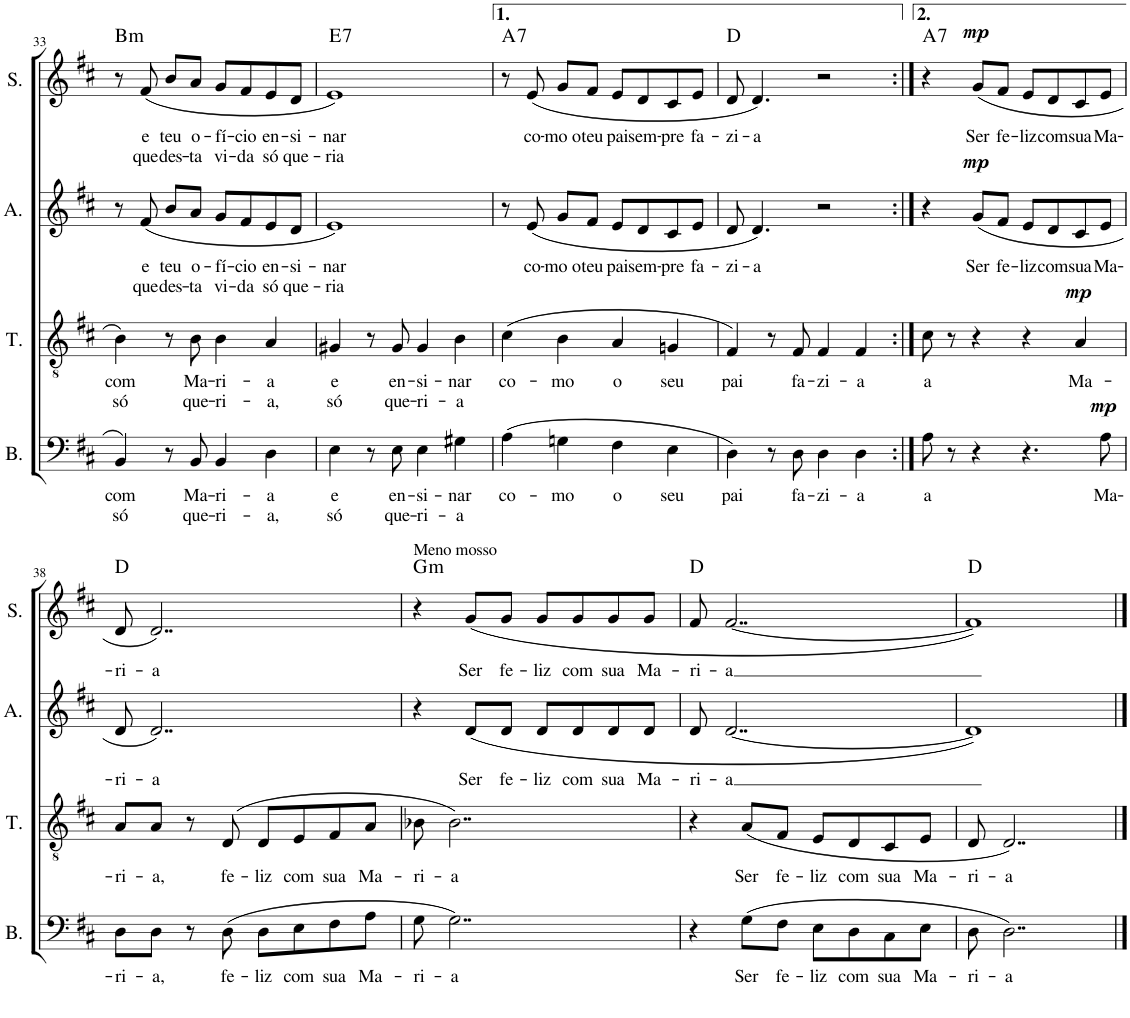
**kern	**text	**text	**dynam	**kern	**text	**text	**dynam	**kern	**text	**text	**dynam	**kern	**text	**text	**dynam	**harte
*part4	*part4	*part4	*part4	*part3	*part3	*part3	*part3	*part2	*part2	*part2	*part2	*part1	*part1	*part1	*part1	*part1
*staff4	*staff4	*staff4	*staff4	*staff3	*staff3	*staff3	*staff3	*staff2	*staff2	*staff2	*staff2	*staff1	*staff1	*staff1	*staff1	*
*I"Bass	*	*	*	*I"Tenor	*	*	*	*I"Alto	*	*	*	*I"Soprano	*	*	*	*
*I'B.	*	*	*	*I'T.	*	*	*	*I'A.	*	*	*	*I'S.	*	*	*	*
!!LO:PB:g=z
*clefF4	*	*	*	*clefGv2	*	*	*	*clefG2	*	*	*	*clefG2	*	*	*	*
*k[f#c#]	*	*	*	*k[f#c#]	*	*	*	*k[f#c#]	*	*	*	*k[f#c#]	*	*	*	*
*M4/4	*	*	*	*M4/4	*	*	*	*M4/4	*	*	*	*M4/4	*	*	*	*
=33	=33	=33	=33	=33	=33	=33	=33	=33	=33	=33	=33	=33	=33	=33	=33	=33
!	!LO:LY:b	!LO:LY:b	!	!	!LO:LY:b	!LO:LY:b	!	!	!	!	!	!	!	!	!	!LO:H:kt=m
4BB/	com	só	.	4B\	com	só	.	8r	.	.	.	8r	.	.	.	B:min
!	!	!	!	!	!	!	!	!	!LO:LY:b	!LO:LY:b	!	!	!LO:LY:b	!LO:LY:b	!	!
.	.	.	.	.	.	.	.	(8f#/	e	que	.	(8f#/	e	que	.	.
!	!	!	!	!	!	!	!	!	!LO:LY:b	!LO:LY:b	!	!	!LO:LY:b	!LO:LY:b	!	!
8r	.	.	.	8r	.	.	.	8b/L	teu	des-	.	8b/L	teu	des-	.	.
!	!LO:LY:b	!LO:LY:b	!	!	!LO:LY:b	!LO:LY:b	!	!	!LO:LY:b	!LO:LY:b	!	!	!LO:LY:b	!LO:LY:b	!	!
8BB/	Ma-	que-	.	8B\	Ma-	que-	.	8a/J	o-	-ta	.	8a/J	o-	-ta	.	.
!	!LO:LY:b	!LO:LY:b	!	!	!LO:LY:b	!LO:LY:b	!	!	!LO:LY:b	!LO:LY:b	!	!	!LO:LY:b	!LO:LY:b	!	!
4BB/	-ri-	-ri-	.	4B\	-ri-	-ri-	.	8g/L	-fí-	vi-	.	8g/L	-fí-	vi-	.	.
!	!	!	!	!	!	!	!	!	!LO:LY:b	!LO:LY:b	!	!	!LO:LY:b	!LO:LY:b	!	!
.	.	.	.	.	.	.	.	8f#/	-cio	-da	.	8f#/	-cio	-da	.	.
!	!LO:LY:b	!LO:LY:b	!	!	!LO:LY:b	!LO:LY:b	!	!	!LO:LY:b	!LO:LY:b	!	!	!LO:LY:b	!LO:LY:b	!	!
4D\	-a	-a,	.	4A/	-a	-a,	.	8e/	en-	só	.	8e/	en-	só	.	.
!	!	!	!	!	!	!	!	!	!LO:LY:b	!LO:LY:b	!	!	!LO:LY:b	!LO:LY:b	!	!
.	.	.	.	.	.	.	.	8d/J	-si-	que-	.	8d/J	-si-	que-	.	.
=34	=34	=34	=34	=34	=34	=34	=34	=34	=34	=34	=34	=34	=34	=34	=34	=34
!	!LO:LY:b	!LO:LY:b	!	!	!LO:LY:b	!LO:LY:b	!	!	!LO:LY:b	!LO:LY:b	!	!	!LO:LY:b	!LO:LY:b	!	!LO:H:kt=7
4E\	e	só	.	4G#X/	e	só	.	1e)	-nar	-ria	.	1e)	-nar	-ria	.	E:7
8r	.	.	.	8r	.	.	.	.	.	.	.	.	.	.	.	.
!	!LO:LY:b	!LO:LY:b	!	!	!LO:LY:b	!LO:LY:b	!	!	!	!	!	!	!	!	!	!
8E\	en-	que-	.	8G#/	en-	que-	.	.	.	.	.	.	.	.	.	.
!	!LO:LY:b	!LO:LY:b	!	!	!LO:LY:b	!LO:LY:b	!	!	!	!	!	!	!	!	!	!
4E\	-si-	-ri-	.	4G#/	-si-	-ri-	.	.	.	.	.	.	.	.	.	.
!	!LO:LY:b	!LO:LY:b	!	!	!LO:LY:b	!LO:LY:b	!	!	!	!	!	!	!	!	!	!
4G#X\	-nar	-a	.	4B\	-nar	-a	.	.	.	.	.	.	.	.	.	.
=35	=35	=35	=35	=35	=35	=35	=35	=35	=35	=35	=35	=35	=35	=35	=35	=35
!	!LO:LY:b	!	!	!	!LO:LY:b	!	!	!	!	!	!	!	!	!	!	!LO:H:kt=7
(4A\	co-	.	.	(4c#\	co-	.	.	8r	.	.	.	8r	.	.	.	A:7
!	!	!	!	!	!	!	!	!	!LO:LY:b	!	!	!	!LO:LY:b	!	!	!
.	.	.	.	.	.	.	.	(8e/	co-	.	.	(8e/	co-	.	.	.
!	!LO:LY:b	!	!	!	!LO:LY:b	!	!	!	!LO:LY:b	!	!	!	!LO:LY:b	!	!	!
4Gn\	-mo	.	.	4B\	-mo	.	.	8g/L	-mo o	.	.	8g/L	-mo o	.	.	.
!	!	!	!	!	!	!	!	!	!LO:LY:b	!	!	!	!LO:LY:b	!	!	!
.	.	.	.	.	.	.	.	8f#/J	teu	.	.	8f#/J	teu	.	.	.
!	!LO:LY:b	!	!	!	!LO:LY:b	!	!	!	!LO:LY:b	!	!	!	!LO:LY:b	!	!	!
4F#\	o	.	.	4A/	o	.	.	8e/L	pai	.	.	8e/L	pai	.	.	.
!	!	!	!	!	!	!	!	!	!LO:LY:b	!	!	!	!LO:LY:b	!	!	!
.	.	.	.	.	.	.	.	8d/	sem-	.	.	8d/	sem-	.	.	.
!	!LO:LY:b	!	!	!	!LO:LY:b	!	!	!	!LO:LY:b	!	!	!	!LO:LY:b	!	!	!
4E\	seu	.	.	4Gn/	seu	.	.	8c#/	-pre	.	.	8c#/	-pre	.	.	.
!	!	!	!	!	!	!	!	!	!LO:LY:b	!	!	!	!LO:LY:b	!	!	!
.	.	.	.	.	.	.	.	8e/J	fa-	.	.	8e/J	fa-	.	.	.
=36	=36	=36	=36	=36	=36	=36	=36	=36	=36	=36	=36	=36	=36	=36	=36	=36
!	!LO:LY:b	!	!	!	!LO:LY:b	!	!	!	!LO:LY:b	!	!	!	!LO:LY:b	!	!	!
4D\)	pai	.	.	4F#/)	pai	.	.	8d/	-zi-	.	.	8d/	-zi-	.	.	D:maj
!	!	!	!	!	!	!	!	!	!LO:LY:b	!	!	!	!LO:LY:b	!	!	!
.	.	.	.	.	.	.	.	4.d/)	-a	.	.	4.d/)	-a	.	.	.
8r	.	.	.	8r	.	.	.	.	.	.	.	.	.	.	.	.
!	!LO:LY:b	!	!	!	!LO:LY:b	!	!	!	!	!	!	!	!	!	!	!
8D\	fa-	.	.	8F#/	fa-	.	.	.	.	.	.	.	.	.	.	.
!	!LO:LY:b	!	!	!	!LO:LY:b	!	!	!	!	!	!	!	!	!	!	!
4D\	-zi-	.	.	4F#/	-zi-	.	.	2r	.	.	.	2r	.	.	.	.
!	!LO:LY:b	!	!	!	!LO:LY:b	!	!	!	!	!	!	!	!	!	!	!
4D\	-a	.	.	4F#/	-a	.	.	.	.	.	.	.	.	.	.	.
=37:|!	=37:|!	=37:|!	=37:|!	=37:|!	=37:|!	=37:|!	=37:|!	=37:|!	=37:|!	=37:|!	=37:|!	=37:|!	=37:|!	=37:|!	=37:|!	=37:|!
!	!LO:LY:b	!	!	!	!LO:LY:b	!	!	!	!	!	!	!	!	!	!	!LO:H:kt=7
8A\	a	.	.	8c#\	a	.	.	4r	.	.	.	4r	.	.	.	A:7
8r	.	.	.	8r	.	.	.	.	.	.	.	.	.	.	.	.
!	!	!	!	!	!	!	!	!	!LO:LY:b	!	!LO:DY:a	!	!LO:LY:b	!	!LO:DY:a	!
4r	.	.	.	4r	.	.	.	(8g/L	Ser	.	mp	(8g/L	Ser	.	mp	.
!	!	!	!	!	!	!	!	!	!LO:LY:b	!	!	!	!LO:LY:b	!	!	!
.	.	.	.	.	.	.	.	8f#/J	fe-	.	.	8f#/J	fe-	.	.	.
!	!	!	!	!	!	!	!	!	!LO:LY:b	!	!	!	!LO:LY:b	!	!	!
4.r	.	.	.	4r	.	.	.	8e/L	-liz	.	.	8e/L	-liz	.	.	.
!	!	!	!	!	!	!	!	!	!LO:LY:b	!	!	!	!LO:LY:b	!	!	!
.	.	.	.	.	.	.	.	8d/	com	.	.	8d/	com	.	.	.
!	!	!	!	!	!LO:LY:b	!	!LO:DY:a	!	!LO:LY:b	!	!	!	!LO:LY:b	!	!	!
.	.	.	.	4A/	Ma-	.	mp	8c#/	sua	.	.	8c#/	sua	.	.	.
!	!LO:LY:b	!	!LO:DY:a	!	!	!	!	!	!LO:LY:b	!	!	!	!LO:LY:b	!	!	!
8A\	Ma-	.	mp	.	.	.	.	8e/J	Ma-	.	.	8e/J	Ma-	.	.	.
!!LO:LB:g=z
=38	=38	=38	=38	=38	=38	=38	=38	=38	=38	=38	=38	=38	=38	=38	=38	=38
!	!LO:LY:b	!	!	!	!LO:LY:b	!	!	!	!LO:LY:b	!	!	!	!LO:LY:b	!	!	!
8D\L	-ri-	.	.	8A/L	-ri-	.	.	8d/	-ri-	.	.	8d/	-ri-	.	.	D:maj
!	!LO:LY:b	!	!	!	!LO:LY:b	!	!	!	!LO:LY:b	!	!	!	!LO:LY:b	!	!	!
8D\J	-a,	.	.	8A/J	-a,	.	.	2..d/)	-a	.	.	2..d/)	-a	.	.	.
8r	.	.	.	8r	.	.	.	.	.	.	.	.	.	.	.	.
!	!LO:LY:b	!	!	!	!LO:LY:b	!	!	!	!	!	!	!	!	!	!	!
(8D\	fe-	.	.	(>8D/	fe-	.	.	.	.	.	.	.	.	.	.	.
!	!LO:LY:b	!	!	!	!LO:LY:b	!	!	!	!	!	!	!	!	!	!	!
8D\L	-liz	.	.	8D/L	-liz	.	.	.	.	.	.	.	.	.	.	.
!	!LO:LY:b	!	!	!	!LO:LY:b	!	!	!	!	!	!	!	!	!	!	!
8E\	com	.	.	8E/	com	.	.	.	.	.	.	.	.	.	.	.
!	!LO:LY:b	!	!	!	!LO:LY:b	!	!	!	!	!	!	!	!	!	!	!
8F#\	sua	.	.	8F#/	sua	.	.	.	.	.	.	.	.	.	.	.
!	!LO:LY:b	!	!	!	!LO:LY:b	!	!	!	!	!	!	!	!	!	!	!
8A\J	Ma-	.	.	8A/J	Ma-	.	.	.	.	.	.	.	.	.	.	.
=39	=39	=39	=39	=39	=39	=39	=39	=39	=39	=39	=39	=39	=39	=39	=39	=39
!	!	!	!	!	!	!	!	!	!	!	!	!LO:TX:a:t=Meno mosso	!	!	!	!
!	!LO:LY:b	!	!	!	!LO:LY:b	!	!	!	!	!	!	!	!	!	!	!LO:H:kt=m
8G\	-ri-	.	.	8B-X\	-ri-	.	.	4r	.	.	.	4r	.	.	.	G:min
!	!LO:LY:b	!	!	!	!LO:LY:b	!	!	!	!	!	!	!	!	!	!	!
2..G\)	-a	.	.	2..B-\)	-a	.	.	.	.	.	.	.	.	.	.	.
!	!	!	!	!	!	!	!	!	!LO:LY:b	!	!	!	!LO:LY:b	!	!	!
.	.	.	.	.	.	.	.	(<8d/L	Ser	.	.	(<8g/L	Ser	.	.	.
!	!	!	!	!	!	!	!	!	!LO:LY:b	!	!	!	!LO:LY:b	!	!	!
.	.	.	.	.	.	.	.	8d/J	fe-	.	.	8g/J	fe-	.	.	.
!	!	!	!	!	!	!	!	!	!LO:LY:b	!	!	!	!LO:LY:b	!	!	!
.	.	.	.	.	.	.	.	8d/L	-liz	.	.	8g/L	-liz	.	.	.
!	!	!	!	!	!	!	!	!	!LO:LY:b	!	!	!	!LO:LY:b	!	!	!
.	.	.	.	.	.	.	.	8d/	com	.	.	8g/	com	.	.	.
!	!	!	!	!	!	!	!	!	!LO:LY:b	!	!	!	!LO:LY:b	!	!	!
.	.	.	.	.	.	.	.	8d/	sua	.	.	8g/	sua	.	.	.
!	!	!	!	!	!	!	!	!	!LO:LY:b	!	!	!	!LO:LY:b	!	!	!
.	.	.	.	.	.	.	.	8d/J	Ma-	.	.	8g/J	Ma-	.	.	.
=40	=40	=40	=40	=40	=40	=40	=40	=40	=40	=40	=40	=40	=40	=40	=40	=40
!	!	!	!	!	!	!	!	!	!LO:LY:b	!	!	!	!LO:LY:b	!	!	!
4r	.	.	.	4r	.	.	.	8d/	-ri-	.	.	8f#/	-ri-	.	.	D:maj
!	!	!	!	!	!	!	!	!	!LO:LY:b	!	!	!	!LO:LY:b	!	!	!
.	.	.	.	.	.	.	.	[2..d/	-a	.	.	[2..f#/	-a	.	.	.
!	!LO:LY:b	!	!	!	!LO:LY:b	!	!	!	!	!	!	!	!	!	!	!
(8G\L	Ser	.	.	(8A/L	Ser	.	.	.	.	.	.	.	.	.	.	.
!	!LO:LY:b	!	!	!	!LO:LY:b	!	!	!	!	!	!	!	!	!	!	!
8F#\J	fe-	.	.	8F#/J	fe-	.	.	.	.	.	.	.	.	.	.	.
!	!LO:LY:b	!	!	!	!LO:LY:b	!	!	!	!	!	!	!	!	!	!	!
8E\L	-liz	.	.	8E/L	-liz	.	.	.	.	.	.	.	.	.	.	.
!	!LO:LY:b	!	!	!	!LO:LY:b	!	!	!	!	!	!	!	!	!	!	!
8D\	com	.	.	8D/	com	.	.	.	.	.	.	.	.	.	.	.
!	!LO:LY:b	!	!	!	!LO:LY:b	!	!	!	!	!	!	!	!	!	!	!
8C#\	sua	.	.	8C#/	sua	.	.	.	.	.	.	.	.	.	.	.
!	!LO:LY:b	!	!	!	!LO:LY:b	!	!	!	!	!	!	!	!	!	!	!
8E\J	Ma-	.	.	8E/J	Ma-	.	.	.	.	.	.	.	.	.	.	.
=41	=41	=41	=41	=41	=41	=41	=41	=41	=41	=41	=41	=41	=41	=41	=41	=41
!	!LO:LY:b	!	!	!	!LO:LY:b	!	!	!	!	!	!	!	!	!	!	!
8D\	-ri-	.	.	8D/	-ri-	.	.	1d])	.	.	.	1f#])	.	.	.	D:maj
!	!LO:LY:b	!	!	!	!LO:LY:b	!	!	!	!	!	!	!	!	!	!	!
2..D\)	-a	.	.	2..D/)	-a	.	.	.	.	.	.	.	.	.	.	.
==	==	==	==	==	==	==	==	==	==	==	==	==	==	==	==	==
*-	*-	*-	*-	*-	*-	*-	*-	*-	*-	*-	*-	*-	*-	*-	*-	*-
